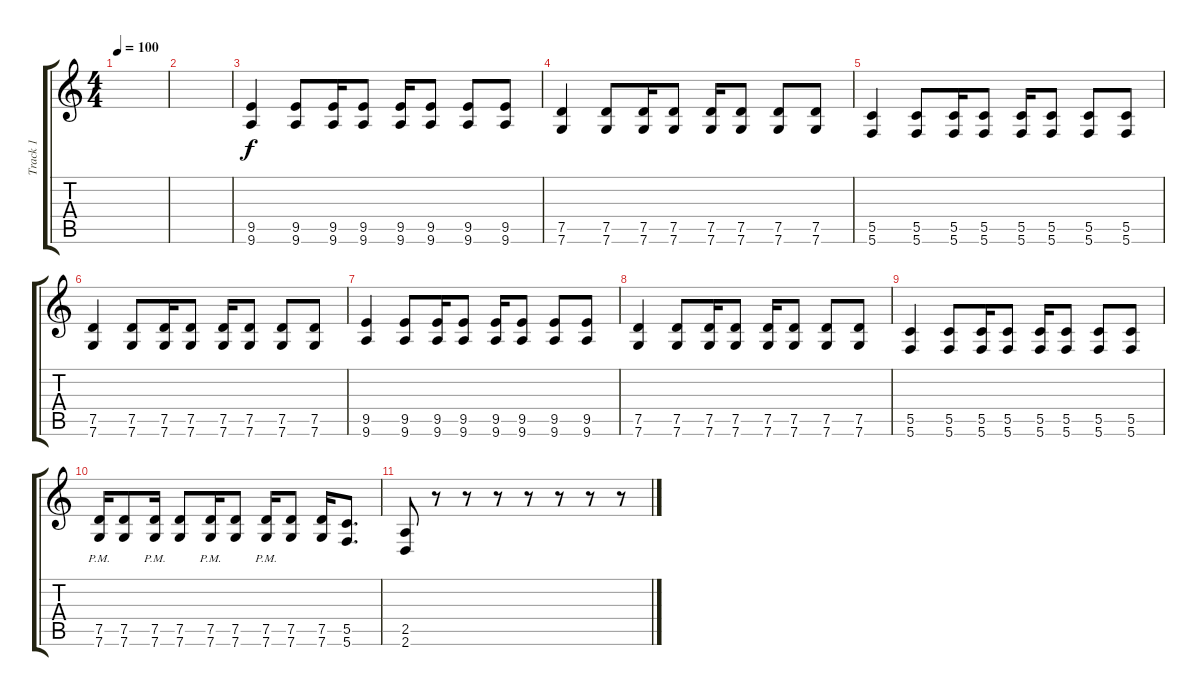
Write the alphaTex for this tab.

\track ("Track 1" "Track 1") {instrument overdrivenguitar}
\staff {score tabs}
\tuning (D4 A3 F3 C3 G2 C2) {hide}
\ts (4 4)
\tempo 100
\clef g2
\ks c
|
|
(9.5 9.6).4 (9.5 9.6).8 (9.5 9.6).16 (9.5 9.6).8 (9.5 9.6).16 (9.5 9.6).8 (9.5 9.6).8 (9.5 9.6).8 |
(7.5 7.6).4 (7.5 7.6).8 (7.5 7.6).16 (7.5 7.6).8 (7.5 7.6).16 (7.5 7.6).8 (7.5 7.6).8 (7.5 7.6).8 |
(5.5 5.6).4 (5.5 5.6).8 (5.5 5.6).16 (5.5 5.6).8 (5.5 5.6).16 (5.5 5.6).8 (5.5 5.6).8 (5.5 5.6).8 |
(7.5 7.6).4 (7.5 7.6).8 (7.5 7.6).16 (7.5 7.6).8 (7.5 7.6).16 (7.5 7.6).8 (7.5 7.6).8 (7.5 7.6).8 |
(9.5 9.6).4 (9.5 9.6).8 (9.5 9.6).16 (9.5 9.6).8 (9.5 9.6).16 (9.5 9.6).8 (9.5 9.6).8 (9.5 9.6).8 |
(7.5 7.6).4 (7.5 7.6).8 (7.5 7.6).16 (7.5 7.6).8 (7.5 7.6).16 (7.5 7.6).8 (7.5 7.6).8 (7.5 7.6).8 |
(5.5 5.6).4 (5.5 5.6).8 (5.5 5.6).16 (5.5 5.6).8 (5.5 5.6).16 (5.5 5.6).8 (5.5 5.6).8 (5.5 5.6).8 |
(7.5{pm} 7.6{pm}).16 (7.5 7.6).8 (7.5{pm} 7.6{pm}).16 (7.5 7.6).8 (7.5{pm} 7.6{pm}).16 (7.5 7.6).8 (7.5{pm} 7.6{pm}).16 (7.5 7.6).8 (7.5 7.6).16 (5.5 5.6).8{d} |
(2.5 2.6).8 r.8 r.8 r.8 r.8 r.8 r.8 r.8
